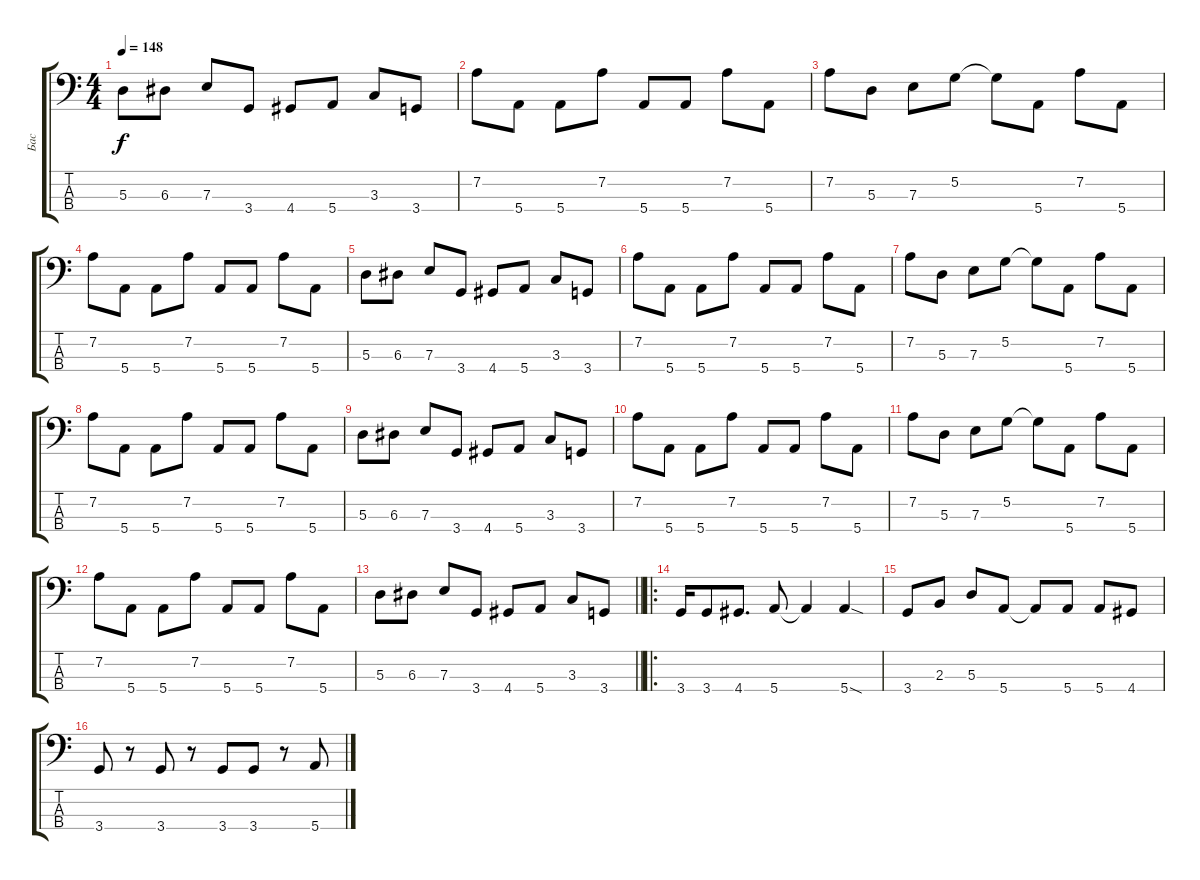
\track ("Бас" "Бас") {instrument electricbassfinger}
\staff {score tabs}
\tuning (G2 D2 A1 E1) {hide}
\ts (4 4)
\tempo 148
\clef f4
\ks c
5.3.8{dy f} 6.3.8 7.3.8 3.4.8 4.4.8 5.4.8 3.3.8 3.4.8 |
7.2.8 5.4.8 5.4.8 7.2.8 5.4.8 5.4.8 7.2.8 5.4.8 |
7.2.8 5.3.8 7.3.8 5.2.8 5.2{t}.8 5.4.8 7.2.8 5.4.8 |
7.2.8 5.4.8 5.4.8 7.2.8 5.4.8 5.4.8 7.2.8 5.4.8 |
5.3.8 6.3.8 7.3.8 3.4.8 4.4.8 5.4.8 3.3.8 3.4.8 |
7.2.8 5.4.8 5.4.8 7.2.8 5.4.8 5.4.8 7.2.8 5.4.8 |
7.2.8 5.3.8 7.3.8 5.2.8 5.2{t}.8 5.4.8 7.2.8 5.4.8 |
7.2.8 5.4.8 5.4.8 7.2.8 5.4.8 5.4.8 7.2.8 5.4.8 |
5.3.8 6.3.8 7.3.8 3.4.8 4.4.8 5.4.8 3.3.8 3.4.8 |
7.2.8 5.4.8 5.4.8 7.2.8 5.4.8 5.4.8 7.2.8 5.4.8 |
7.2.8 5.3.8 7.3.8 5.2.8 5.2{t}.8 5.4.8 7.2.8 5.4.8 |
7.2.8 5.4.8 5.4.8 7.2.8 5.4.8 5.4.8 7.2.8 5.4.8 |
\barLineRight lightlight
5.3.8 6.3.8 7.3.8 3.4.8 4.4.8 5.4.8 3.3.8 3.4.8 |
\ro
3.4.16 3.4.8 4.4.8{d} 5.4.8 5.4{t}.4 5.4{sod}.4 |
3.4.8 2.3.8 5.3.8 5.4.8 5.4{t}.8 5.4.8 5.4.8 4.4.8 |
3.4.8 r.8 3.4.8 r.8 3.4.8 3.4.8 r.8 5.4.8
